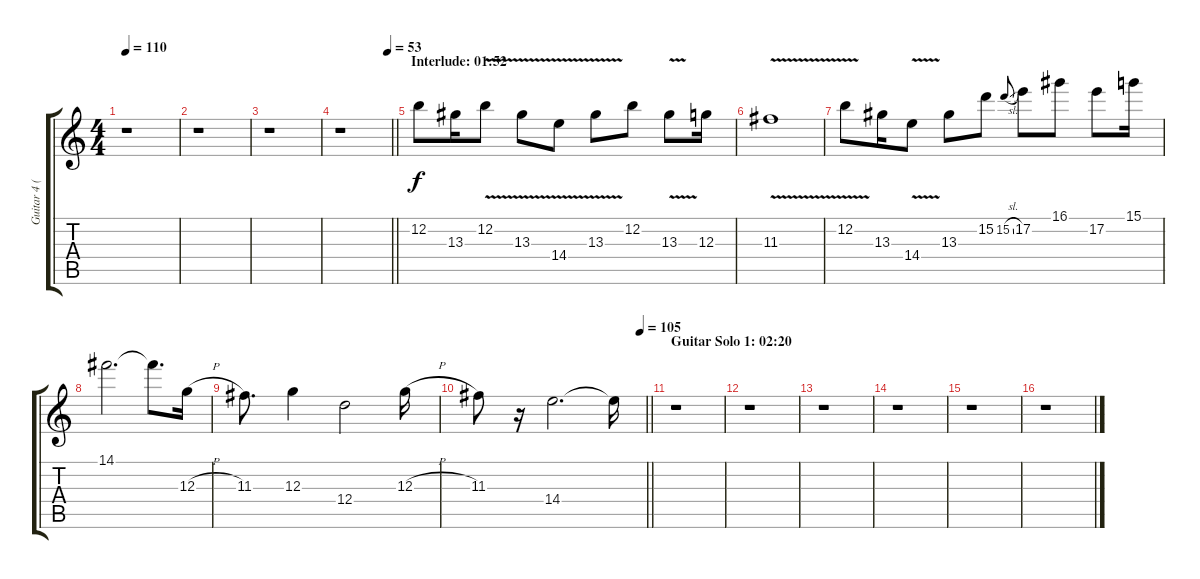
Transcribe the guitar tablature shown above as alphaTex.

\track ("Guitar 4 (Clean)" "Guitar 4 (") {instrument electricguitarjazz}
\staff {score tabs}
\tuning (E4 B3 G3 D3 A2 E2) {hide}
\ts (4 4)
\tempo 110
\clef g2
\ks c
r.1{dy f} |
r.1 |
r.1 |
\tempo (53 0.9375)
\barLineRight lightlight
r.1 |
\section ("" "Interlude: 01:52")
12.2.8 13.3.16 12.2{v}.8 13.3{v}.8 14.4{v}.8 13.3{v}.8 12.2.8 13.3{v}.8 12.3.16 |
11.3{v}.1 |
12.2{v}.8 13.3.16 14.4{v}.8 13.3.8 15.2.8 15.2{sl}.8{gr onbeat} 17.2.8 16.1.8 17.2.8 15.1.16 |
14.1.2{d} 14.1{t}.8{d} 12.3{h}.16 |
11.3.8{d} 12.3.4 12.4.2 12.3{h}.16 |
\tempo (105 0.96875)
\barLineRight lightlight
11.3.8 r.16 14.4.2{d} 14.4{t}.16 |
\section ("" "Guitar Solo 1: 02:20")
r.1 |
r.1 |
r.1 |
r.1 |
r.1 |
r.1
